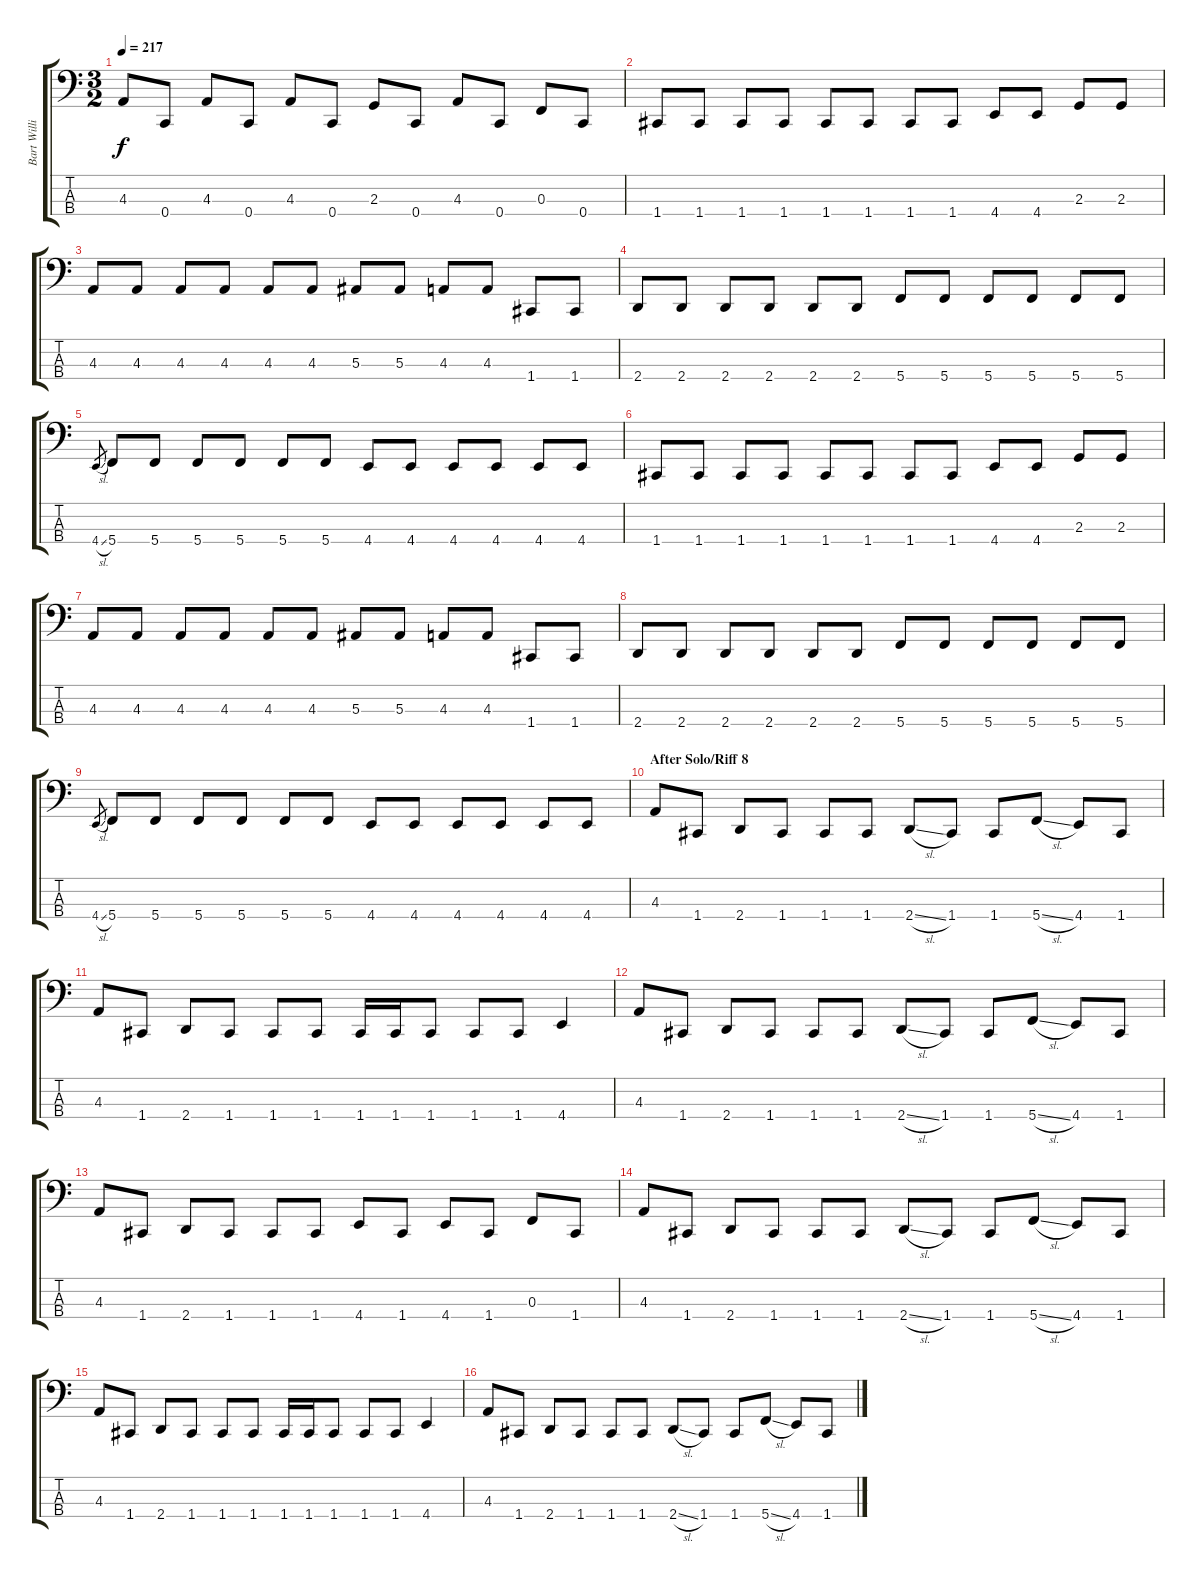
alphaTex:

\track ("Bart Williams (Bass)" "Bart Willi") {instrument electricbassfinger}
\staff {score tabs}
\tuning (Eb2 Bb1 F1 C1) {hide}
\ts (3 2)
\tempo 217
\clef f4
\ks c
4.3.8{dy f} 0.4.8 4.3.8 0.4.8 4.3.8 0.4.8 2.3.8 0.4.8 4.3.8 0.4.8 0.3.8 0.4.8 |
1.4.8 1.4.8 1.4.8 1.4.8 1.4.8 1.4.8 1.4.8 1.4.8 4.4.8 4.4.8 2.3.8 2.3.8 |
4.3.8 4.3.8 4.3.8 4.3.8 4.3.8 4.3.8 5.3.8 5.3.8 4.3.8 4.3.8 1.4.8 1.4.8 |
2.4.8 2.4.8 2.4.8 2.4.8 2.4.8 2.4.8 5.4.8 5.4.8 5.4.8 5.4.8 5.4.8 5.4.8 |
4.4{sl}.8{gr} 5.4.8 5.4.8 5.4.8 5.4.8 5.4.8 5.4.8 4.4.8 4.4.8 4.4.8 4.4.8 4.4.8 4.4.8 |
1.4.8 1.4.8 1.4.8 1.4.8 1.4.8 1.4.8 1.4.8 1.4.8 4.4.8 4.4.8 2.3.8 2.3.8 |
4.3.8 4.3.8 4.3.8 4.3.8 4.3.8 4.3.8 5.3.8 5.3.8 4.3.8 4.3.8 1.4.8 1.4.8 |
2.4.8 2.4.8 2.4.8 2.4.8 2.4.8 2.4.8 5.4.8 5.4.8 5.4.8 5.4.8 5.4.8 5.4.8 |
4.4{sl}.8{gr} 5.4.8 5.4.8 5.4.8 5.4.8 5.4.8 5.4.8 4.4.8 4.4.8 4.4.8 4.4.8 4.4.8 4.4.8 |
\section ("" "After Solo/Riff 8")
4.3.8 1.4.8 2.4.8 1.4.8 1.4.8 1.4.8 2.4{sl}.8 1.4.8 1.4.8 5.4{sl}.8 4.4.8 1.4.8 |
4.3.8 1.4.8 2.4.8 1.4.8 1.4.8 1.4.8 1.4.16 1.4.16 1.4.8 1.4.8 1.4.8 4.4.4 |
4.3.8 1.4.8 2.4.8 1.4.8 1.4.8 1.4.8 2.4{sl}.8 1.4.8 1.4.8 5.4{sl}.8 4.4.8 1.4.8 |
4.3.8 1.4.8 2.4.8 1.4.8 1.4.8 1.4.8 4.4.8 1.4.8 4.4.8 1.4.8 0.3.8 1.4.8 |
4.3.8 1.4.8 2.4.8 1.4.8 1.4.8 1.4.8 2.4{sl}.8 1.4.8 1.4.8 5.4{sl}.8 4.4.8 1.4.8 |
4.3.8 1.4.8 2.4.8 1.4.8 1.4.8 1.4.8 1.4.16 1.4.16 1.4.8 1.4.8 1.4.8 4.4.4 |
4.3.8 1.4.8 2.4.8 1.4.8 1.4.8 1.4.8 2.4{sl}.8 1.4.8 1.4.8 5.4{sl}.8 4.4.8 1.4.8
